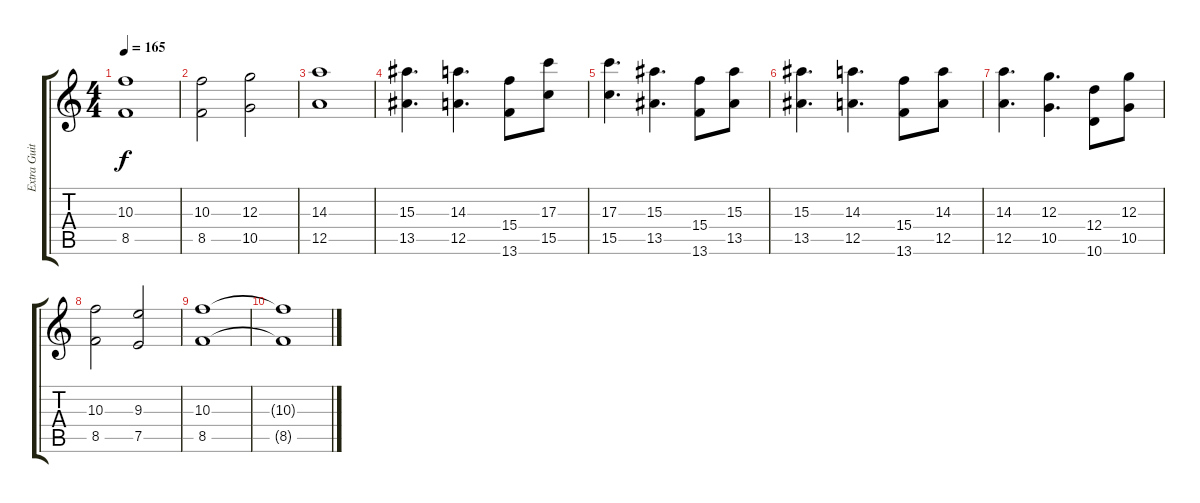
\track ("Extra Guitar : Nakano Azusa - Nyan" "Extra Guit") {instrument overdrivenguitar}
\staff {score tabs}
\tuning (E4 B3 G3 D3 A2 E2) {hide}
\ts (4 4)
\tempo 165
\clef g2
\ks c
(10.3 8.5).1{dy f} |
(10.3 8.5).2 (12.3 10.5).2 |
(14.3 12.5).1 |
(15.3 13.5).4{d} (14.3 12.5).4{d} (15.4 13.6).8 (17.3 15.5).8 |
(17.3 15.5).4{d} (15.3 13.5).4{d} (15.4 13.6).8 (15.3 13.5).8 |
(15.3 13.5).4{d} (14.3 12.5).4{d} (15.4 13.6).8 (14.3 12.5).8 |
(14.3 12.5).4{d} (12.3 10.5).4{d} (12.4 10.6).8 (12.3 10.5).8 |
(10.3 8.5).2 (9.3 7.5).2 |
(10.3 8.5).1 |
(10.3{t} 8.5{t}).1
